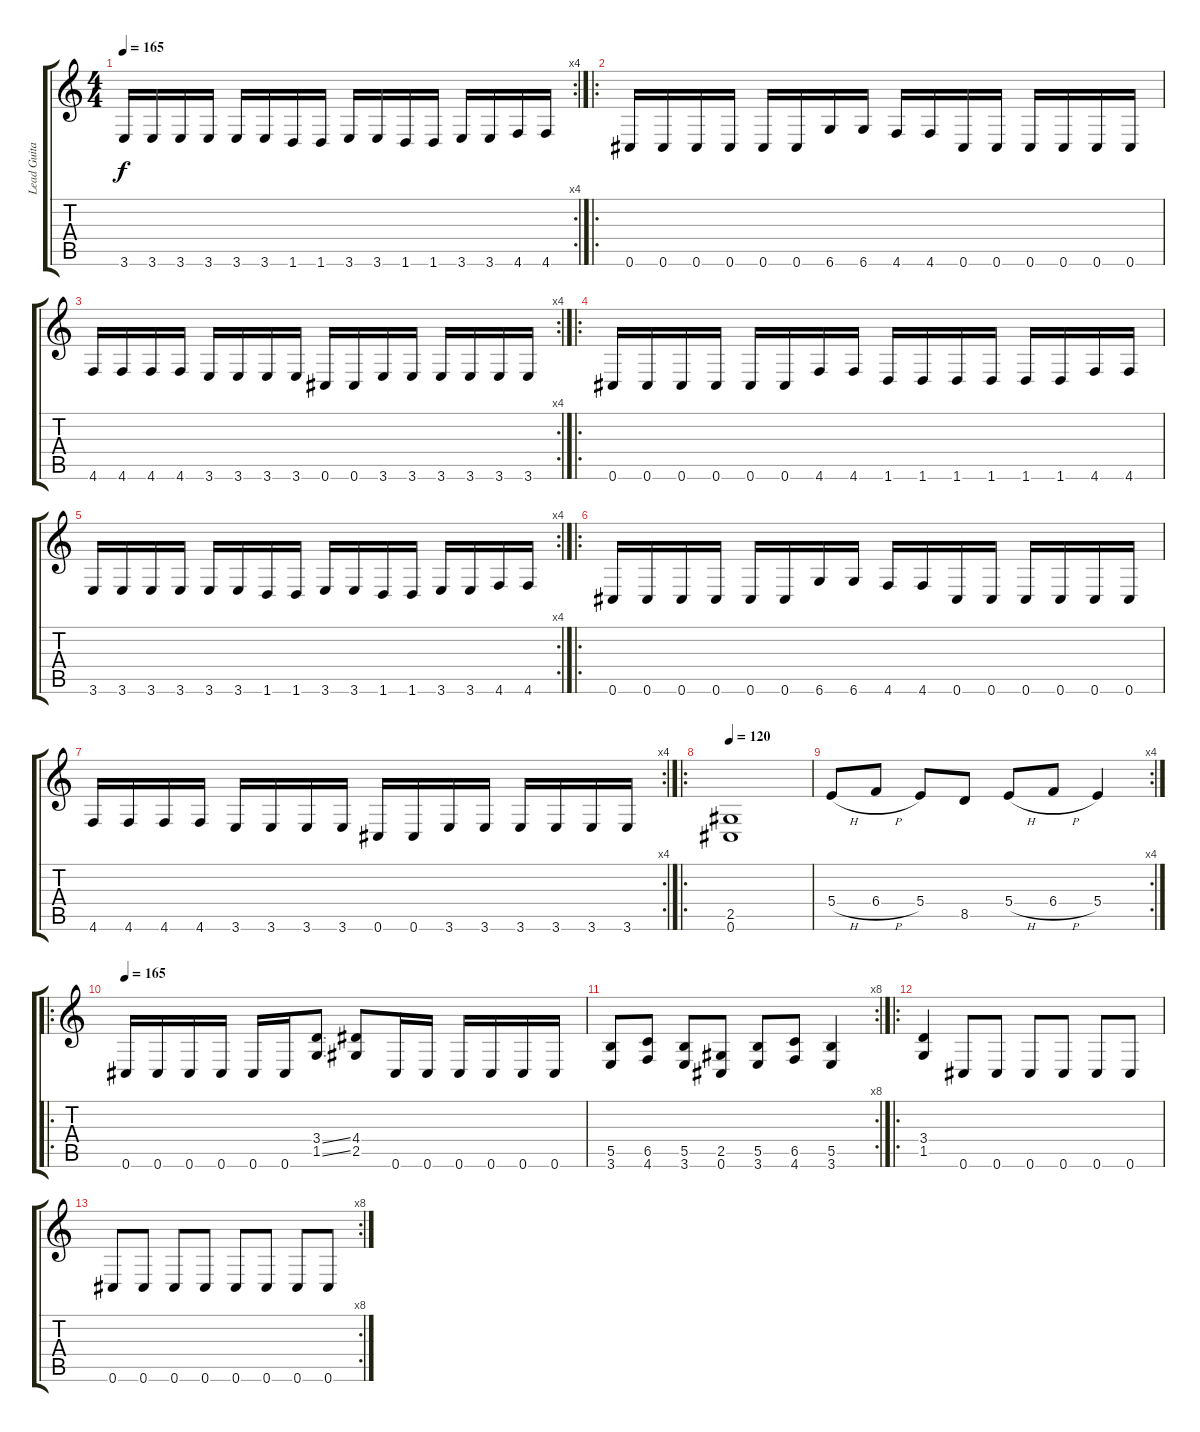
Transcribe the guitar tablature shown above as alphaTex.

\track ("Lead Guitar" "Lead Guita") {instrument distortionguitar}
\staff {score tabs}
\tuning (Db4 Ab3 E3 B2 Gb2 Db2) {hide}
\rc 4
\ts (4 4)
\tempo 165
\clef g2
\ks c
3.6.16{dy f} 3.6.16 3.6.16 3.6.16 3.6.16 3.6.16 1.6.16 1.6.16 3.6.16 3.6.16 1.6.16 1.6.16 3.6.16 3.6.16 4.6.16 4.6.16 |
\ro
0.6.16 0.6.16 0.6.16 0.6.16 0.6.16 0.6.16 6.6.16 6.6.16 4.6.16 4.6.16 0.6.16 0.6.16 0.6.16 0.6.16 0.6.16 0.6.16 |
\rc 4
4.6.16 4.6.16 4.6.16 4.6.16 3.6.16 3.6.16 3.6.16 3.6.16 0.6.16 0.6.16 3.6.16 3.6.16 3.6.16 3.6.16 3.6.16 3.6.16 |
\ro
0.6.16 0.6.16 0.6.16 0.6.16 0.6.16 0.6.16 4.6.16 4.6.16 1.6.16 1.6.16 1.6.16 1.6.16 1.6.16 1.6.16 4.6.16 4.6.16 |
\rc 4
3.6.16 3.6.16 3.6.16 3.6.16 3.6.16 3.6.16 1.6.16 1.6.16 3.6.16 3.6.16 1.6.16 1.6.16 3.6.16 3.6.16 4.6.16 4.6.16 |
\ro
0.6.16 0.6.16 0.6.16 0.6.16 0.6.16 0.6.16 6.6.16 6.6.16 4.6.16 4.6.16 0.6.16 0.6.16 0.6.16 0.6.16 0.6.16 0.6.16 |
\rc 4
4.6.16 4.6.16 4.6.16 4.6.16 3.6.16 3.6.16 3.6.16 3.6.16 0.6.16 0.6.16 3.6.16 3.6.16 3.6.16 3.6.16 3.6.16 3.6.16 |
\ro
\tempo 120
(2.5 0.6).1 |
\rc 4
5.4{h}.8 6.4{h}.8 5.4.8 8.5.8 5.4{h}.8 6.4{h}.8 5.4.4 |
\ro
\tempo 165
0.6.16 0.6.16 0.6.16 0.6.16 0.6.16 0.6.16 (3.4{ss} 1.5{ss}).8 (4.4 2.5).8 0.6.16 0.6.16 0.6.16 0.6.16 0.6.16 0.6.16 |
\rc 8
(5.5 3.6).8 (6.5 4.6).8 (5.5 3.6).8 (2.5 0.6).8 (5.5 3.6).8 (6.5 4.6).8 (5.5 3.6).4 |
\ro
(3.4 1.5).4 0.6.8 0.6.8 0.6.8 0.6.8 0.6.8 0.6.8 |
\rc 8
0.6.8 0.6.8 0.6.8 0.6.8 0.6.8 0.6.8 0.6.8 0.6.8
